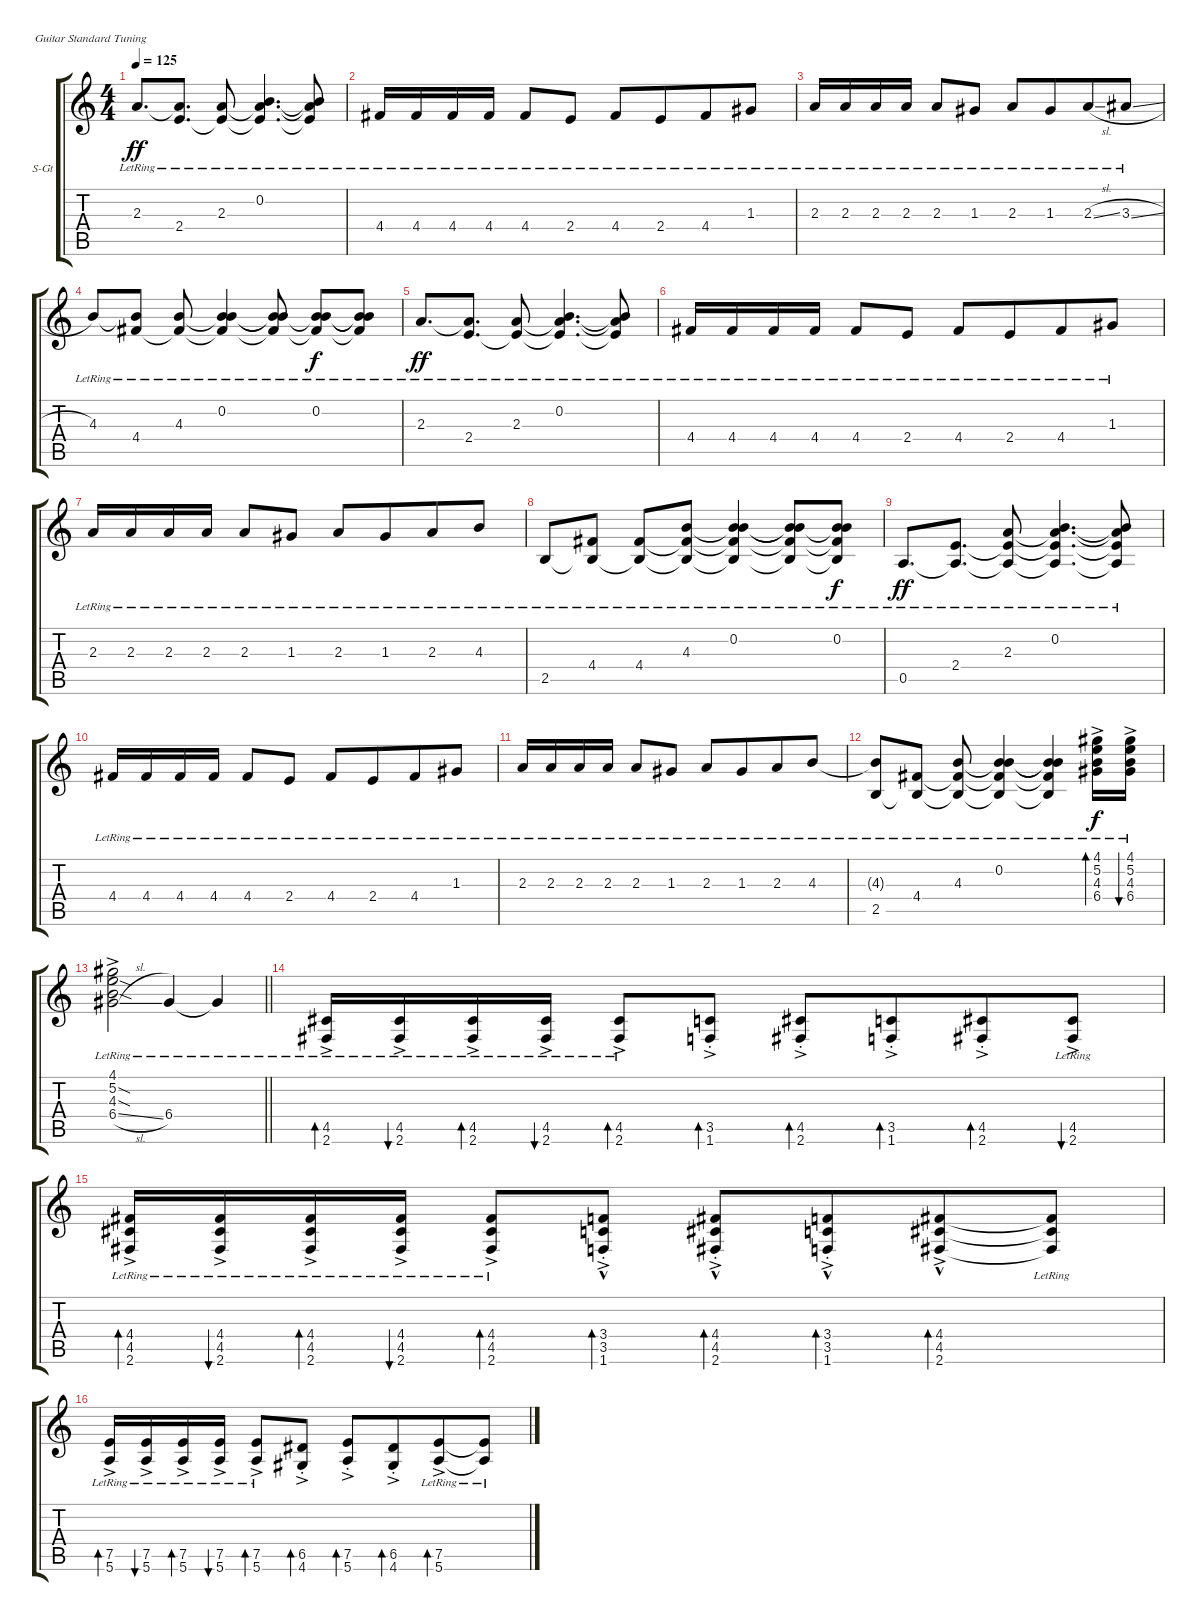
\bracketExtendMode groupsimilarinstruments
\firstSystemTrackNameOrientation horizontal
\otherSystemsTrackNameOrientation horizontal
\track ("Лидер Юрий Каспарян" "S-Gt") {instrument acousticguitarsteel}
\staff {score tabs}
\tuning (E4 B3 G3 D3 A2 E2)
\ts (4 4)
\tempo 125
\clef g2
\ks c
2.3{lr}.8{d dy ff} (2.4{lr} 2.3{lr t}).8{d} (2.3{lr} 2.4{lr t}).8 (0.2{lr} 2.3{lr t} 2.4{lr t}).4{d} (0.2{lr t} 2.3{lr t} 2.4{lr t}).8 |
4.4{lr}.16 4.4{lr}.16 4.4{lr}.16 4.4{lr}.16 4.4{lr}.8 2.4{lr}.8 4.4{lr}.8 2.4{lr}.8{beam merge} 4.4{lr}.8 1.3{lr}.8 |
2.3{lr}.16 2.3{lr}.16 2.3{lr}.16 2.3{lr}.16 2.3{lr}.8 1.3{lr}.8 2.3{lr}.8 1.3{lr}.8{beam merge} 2.3{sl lr}.8 3.3{sl lr}.8 |
4.3{lr}.8 (4.4{lr} 4.3{lr t}).8 (4.3{lr} 4.4{lr t}).8 (0.2{lr} 4.4{lr t} 4.3{lr t}).4 (0.2{lr t} 4.4{lr t} 4.3{lr t}).8 (0.2{lr} 4.4{lr t} 4.3{lr t}).8{dy f} (0.2{lr t} 4.4{lr t} 4.3{lr t}).8 |
2.3{lr}.8{d dy ff} (2.4{lr} 2.3{lr t}).8{d} (2.3{lr} 2.4{lr t}).8 (0.2{lr} 2.3{lr t} 2.4{lr t}).4{d} (0.2{lr t} 2.3{lr t} 2.4{lr t}).8 |
4.4{lr}.16 4.4{lr}.16 4.4{lr}.16 4.4{lr}.16 4.4{lr}.8 2.4{lr}.8 4.4{lr}.8 2.4{lr}.8{beam merge} 4.4{lr}.8 1.3{lr}.8 |
2.3{lr}.16 2.3{lr}.16 2.3{lr}.16 2.3{lr}.16 2.3{lr}.8 1.3{lr}.8 2.3{lr}.8 1.3{lr}.8{beam merge} 2.3{lr}.8 4.3{lr}.8 |
2.5{lr}.8 (4.4{lr} 2.5{lr t}).8 (4.4{lr} 2.5{lr t}).8 (4.3{lr} 2.5{lr t} 4.4{lr t}).8 (0.2{lr} 2.5{lr t} 4.4{lr t} 4.3{lr t}).4 (0.2{lr t} 4.4{lr t} 4.3{lr t} 2.5{lr t}).8 (0.2{lr} 4.3{lr t} 4.4{lr t} 2.5{lr t}).8{dy f} |
0.5{lr}.8{d dy ff} (2.4{lr} 0.5{lr t}).8{d} (2.3{lr} 0.5{lr t} 2.4{lr t}).8 (0.2{lr} 0.5{lr t} 2.4{lr t} 2.3{lr t}).4{d} (0.2{lr t} 0.5{lr t} 2.4{lr t} 2.3{lr t}).8 |
4.4{lr}.16 4.4{lr}.16 4.4{lr}.16 4.4{lr}.16 4.4{lr}.8 2.4{lr}.8 4.4{lr}.8 2.4{lr}.8{beam merge} 4.4{lr}.8 1.3{lr}.8 |
2.3{lr}.16 2.3{lr}.16 2.3{lr}.16 2.3{lr}.16 2.3{lr}.8 1.3{lr}.8 2.3{lr}.8 1.3{lr}.8{beam merge} 2.3{lr}.8 4.3{lr}.8 |
(2.5{lr} 4.3{lr t}).8 (4.4{lr} 2.5{lr t}).8 (4.3{lr} 2.5{lr t} 4.4{lr t}).8 (0.2{lr} 2.5{lr t} 4.4{lr t} 4.3{lr t}).4 (0.2{lr t} 2.5{lr t} 4.4{lr t} 4.3{lr t}).4 (4.1{ac lr} 5.2{ac lr} 4.3{ac lr} 6.4{ac lr}).16{bd 30 dy f} (4.1{ac lr} 5.2{ac lr} 4.3{ac lr} 6.4{ac lr}).16{bu 30} |
\barLineRight lightlight
(4.1{ac lr} 5.2{sod ac lr} 4.3{sod ac lr} 6.4{sl ac lr}).2 6.4{lr}.4 6.4{lr t}.4 |
(4.5{ac lr} 2.6{ac lr}).16{bd 30} (4.5{ac lr} 2.6{ac lr}).16{bu 30} (4.5{ac lr} 2.6{ac lr}).16{bd 30} (4.5{ac lr} 2.6{ac lr}).16{bu 30} (4.5{ac lr} 2.6{ac lr}).8{bd 30} (3.5{st} 1.6{ac st}).8{bd 30} (4.5{st} 2.6{ac st}).8{bd 30} (3.5{st} 1.6{ac st}).8{bd 30 beam merge} (4.5{st} 2.6{ac st}).8{bd 30} (4.5{ac lr} 2.6{ac lr}).8{bu 30} |
(4.4{ac lr} 4.5{ac lr} 2.6{ac lr}).16{bd 30} (4.4{ac lr} 4.5{ac lr} 2.6{ac lr}).16{bu 30} (4.4{ac lr} 4.5{ac lr} 2.6{ac lr}).16{bd 30} (4.4{ac lr} 4.5{ac lr} 2.6{ac lr}).16{bu 30} (4.4{ac lr} 4.5{ac lr} 2.6{ac lr}).8{bd 30} (3.4{ac st} 3.5{hac st} 1.6{ac st}).8{bd 30} (4.4{ac st} 4.5{hac st} 2.6{ac st}).8{bd 30} (3.4{ac st} 3.5{hac st} 1.6{ac st}).8{bd 30 beam merge} (4.4{ac} 4.5{hac} 2.6{ac}).8{bd 30} (4.4{lr t} 4.5{lr t} 2.6{lr t}).8 |
(7.5{ac lr} 5.6{ac lr}).16{bd 30} (7.5{ac lr} 5.6{ac lr}).16{bu 30} (7.5{ac lr} 5.6{ac lr}).16{bd 30} (7.5{ac lr} 5.6{ac lr}).16{bu 30} (7.5{ac lr} 5.6{ac lr}).8{bd 30} (6.5{ac st} 4.6{ac st}).8{bd 30} (7.5{ac st} 5.6{ac st}).8{bd 30} (6.5{ac st} 4.6{ac st}).8{bd 30 beam merge} (7.5{ac lr} 5.6{ac lr}).8{bd 30} (7.5{lr t} 5.6{lr t}).8
